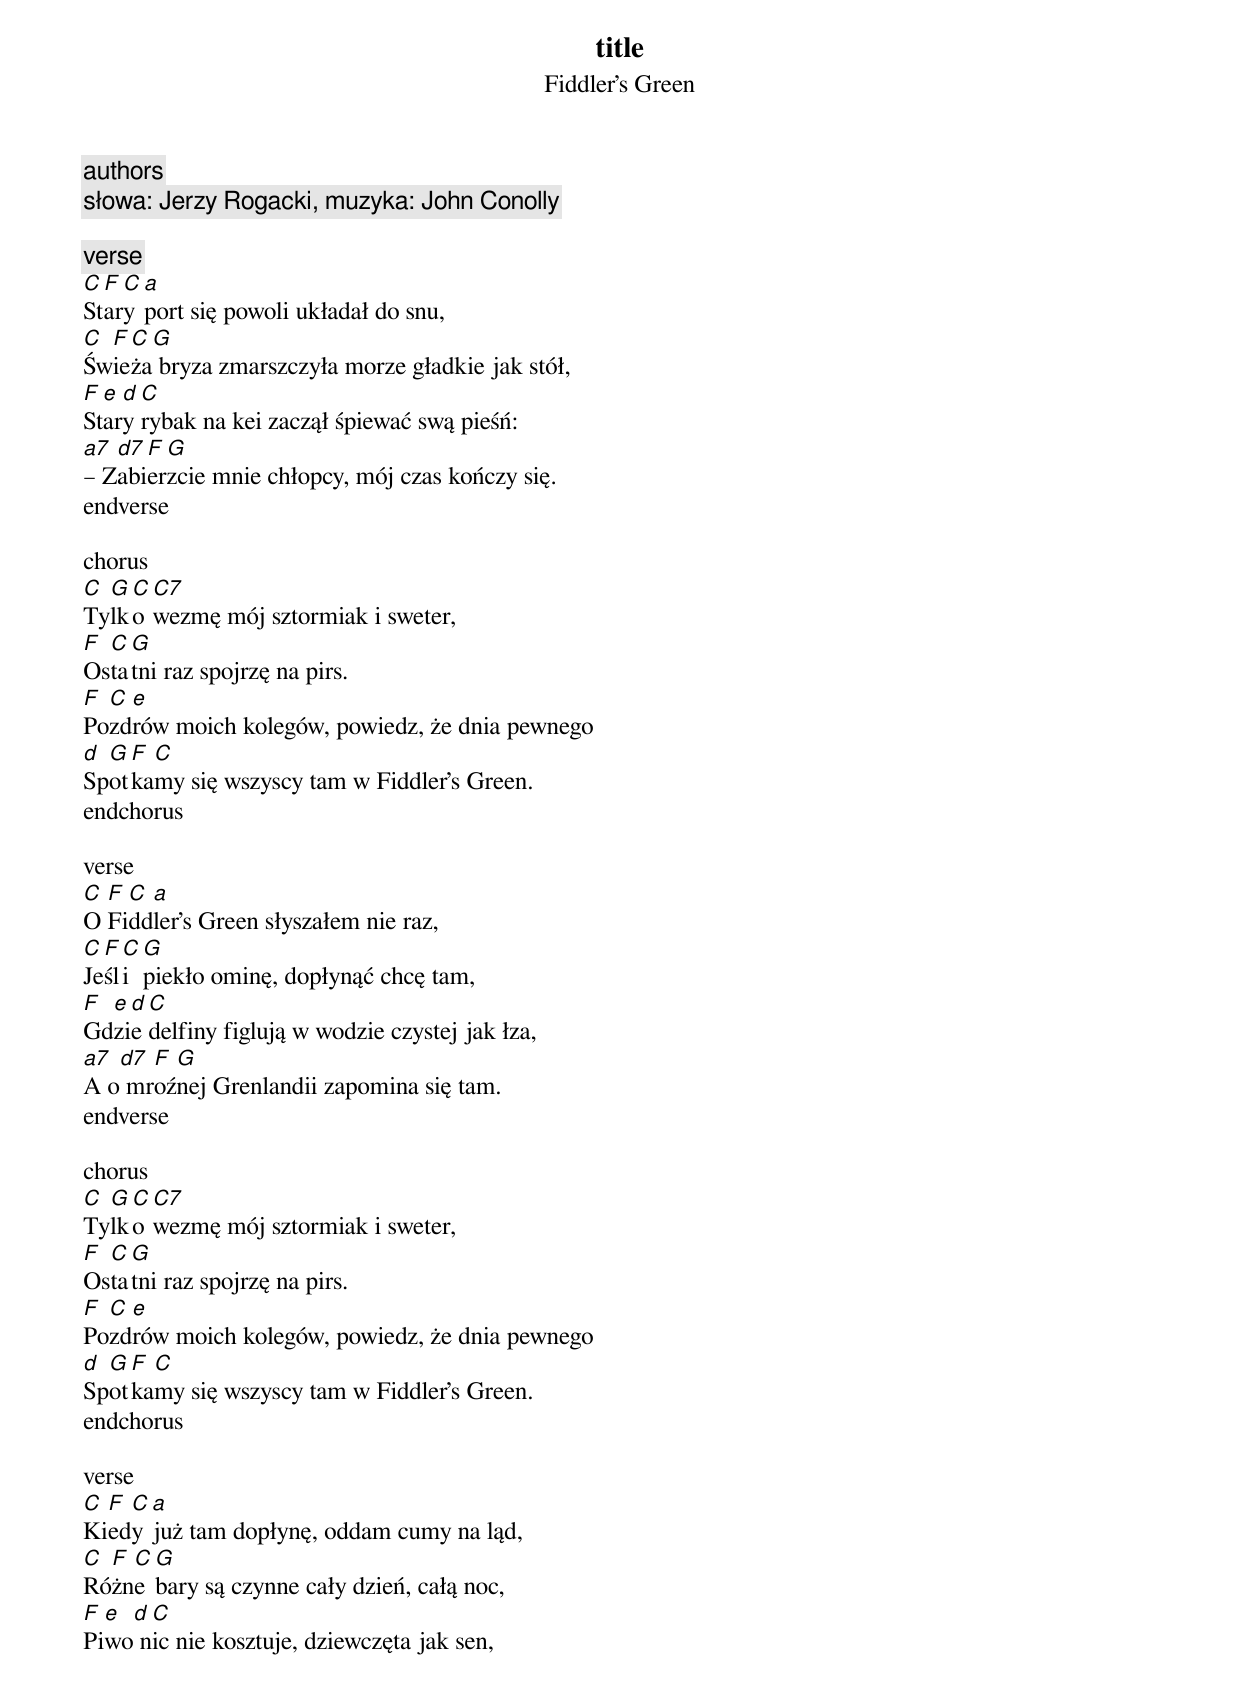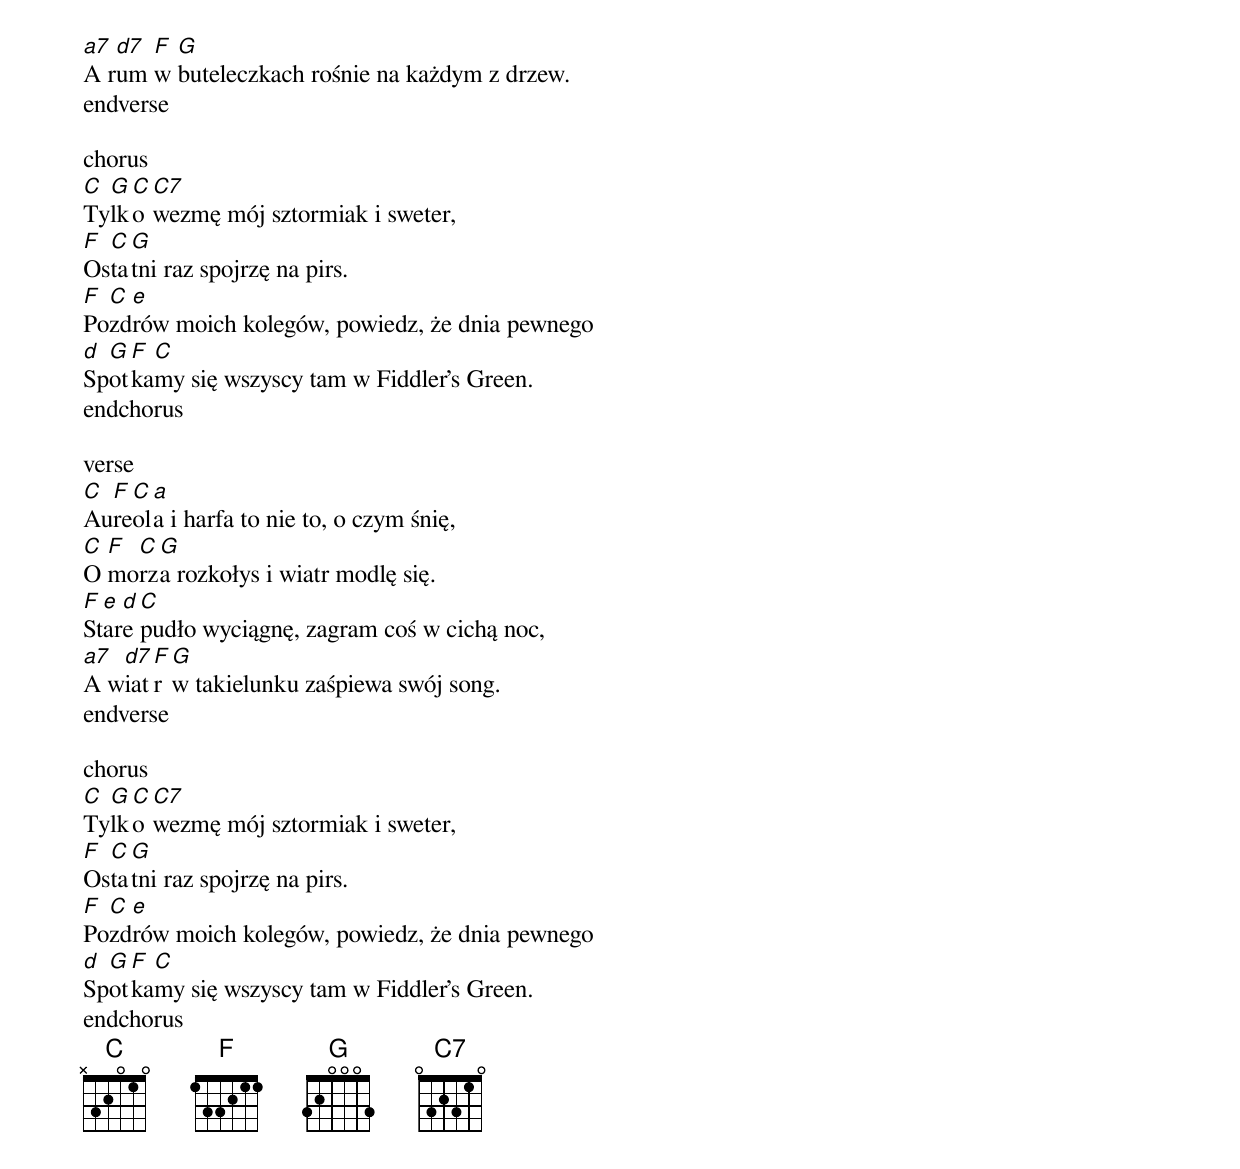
title
Fiddler’s Green
authors
słowa: Jerzy Rogacki, muzyka: John Conolly

verse
C F C a
Stary port się powoli układał do snu,
C F C G
Świeża bryza zmarszczyła morze gładkie jak stół,
F e d C
Stary rybak na kei zaczął śpiewać swą pieśń:
a7 d7 F G
– Zabierzcie mnie chłopcy, mój czas kończy się.
endverse

chorus
C G C C7
Tylko wezmę mój sztormiak i sweter,
F C G
Ostatni raz spojrzę na pirs.
F C e
Pozdrów moich kolegów, powiedz, że dnia pewnego
d G F C
Spotkamy się wszyscy tam w Fiddler’s Green.
endchorus

verse
C F C a
O Fiddler’s Green słyszałem nie raz,
C F C G
Jeśli piekło ominę, dopłynąć chcę tam,
F e d C
Gdzie delfiny figlują w wodzie czystej jak łza,
a7 d7 F G
A o mroźnej Grenlandii zapomina się tam.
endverse

chorus
C G C C7
Tylko wezmę mój sztormiak i sweter,
F C G
Ostatni raz spojrzę na pirs.
F C e
Pozdrów moich kolegów, powiedz, że dnia pewnego
d G F C
Spotkamy się wszyscy tam w Fiddler’s Green.
endchorus

verse
C F C a
Kiedy już tam dopłynę, oddam cumy na ląd,
C F C G
Różne bary są czynne cały dzień, całą noc,
F e d C
Piwo nic nie kosztuje, dziewczęta jak sen,
a7 d7 F G
A rum w buteleczkach rośnie na każdym z drzew.
endverse

chorus
C G C C7
Tylko wezmę mój sztormiak i sweter,
F C G
Ostatni raz spojrzę na pirs.
F C e
Pozdrów moich kolegów, powiedz, że dnia pewnego
d G F C
Spotkamy się wszyscy tam w Fiddler’s Green.
endchorus

verse
C F C a
Aureola i harfa to nie to, o czym śnię,
C F C G
O morza rozkołys i wiatr modlę się.
F e d C
Stare pudło wyciągnę, zagram coś w cichą noc,
a7 d7 F G
A wiatr w takielunku zaśpiewa swój song.
endverse

chorus
C G C C7
Tylko wezmę mój sztormiak i sweter,
F C G
Ostatni raz spojrzę na pirs.
F C e
Pozdrów moich kolegów, powiedz, że dnia pewnego
d G F C
Spotkamy się wszyscy tam w Fiddler’s Green.
endchorus
